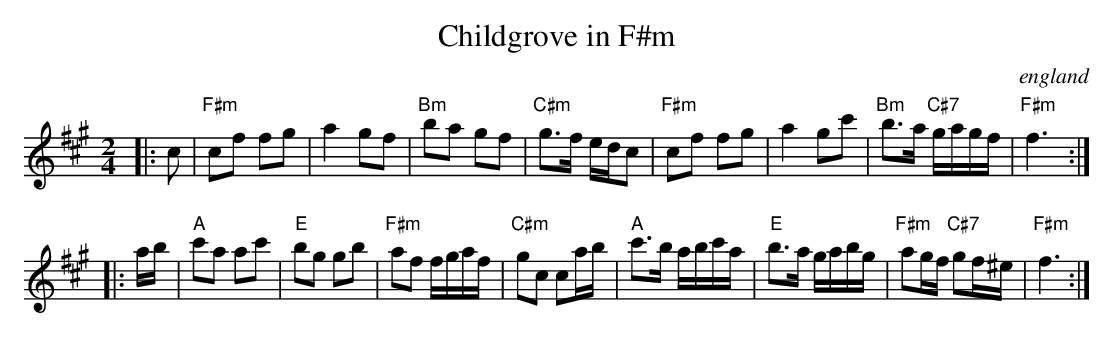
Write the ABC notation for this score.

X:1
T: Childgrove in F#m
O:england
M: 2/4
L: 1/8
K: F#m
|: c \
| "F#m"cf fg | a2 gf | "Bm"ba gf | "C#m"g>f e/d/c \
| "F#m"cf fg | a2 gc' | "Bm"b>a "C#7"g/a/g/f/ | "F#m"f3 :|
|: a/b/ \
| "A"c'a ac' | "E"bg gb | "F#m"af f/g/a/f/ | "C#m"gc ca/b/ \
| "A"c'>b a/b/c'/a/ | "E"b>a g/a/b/g/ | "F#m"ag/f/ "C#7"gf/^e/ | "F#m"f3 :|
